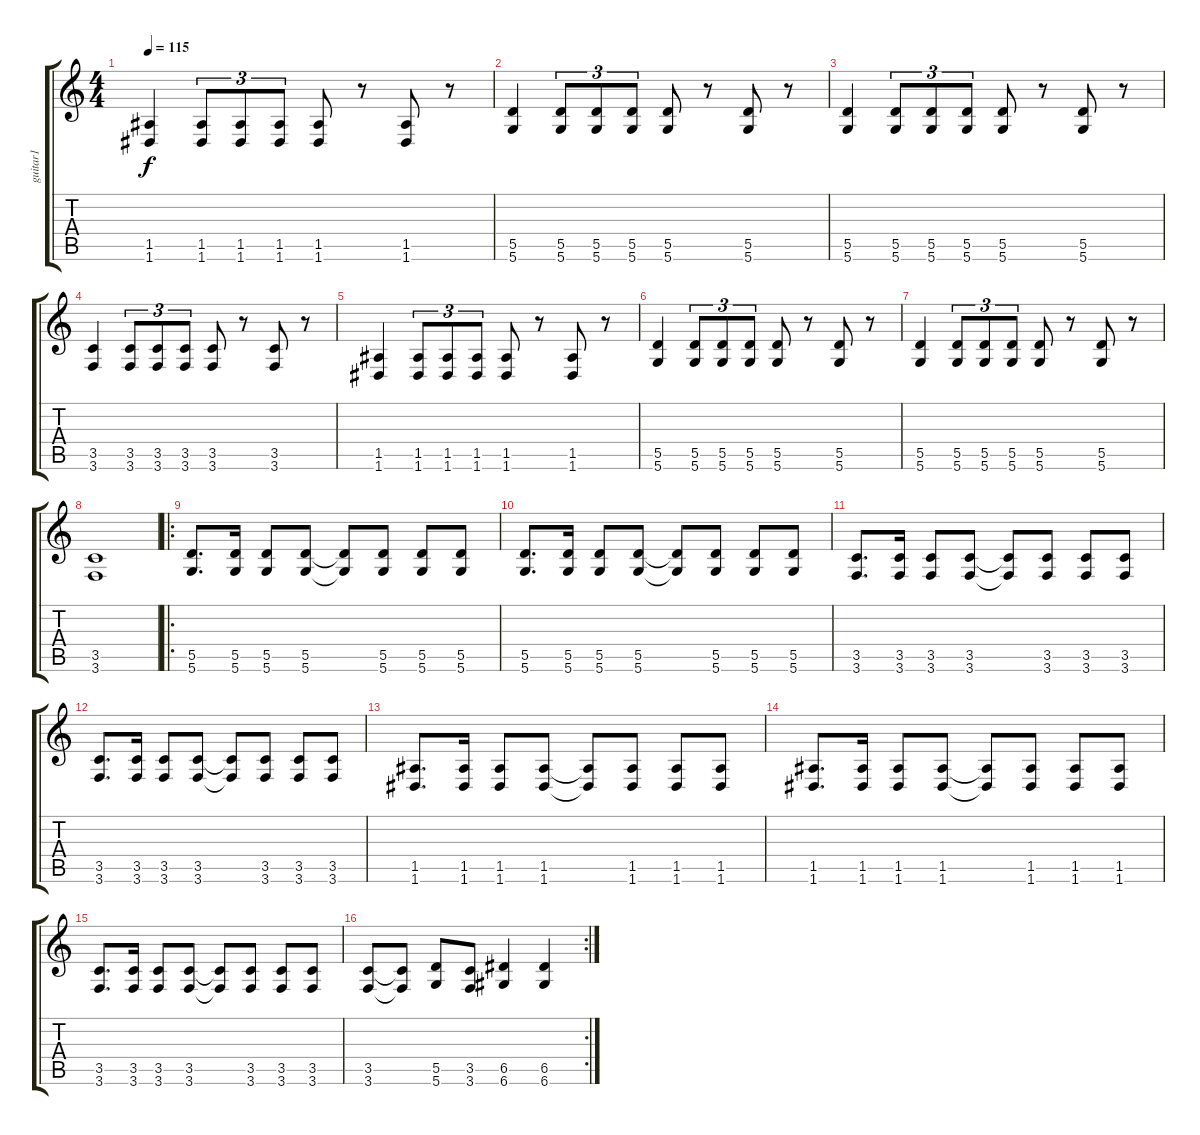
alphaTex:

\track ("guitar1" "guitar1") {instrument overdrivenguitar}
\staff {score tabs}
\tuning (E4 B3 G3 D3 A2 D2) {hide}
\ts (4 4)
\tempo 115
\clef g2
\ks c
(1.5 1.6).4{dy f} (1.5 1.6).8{tu (3 2)} (1.5 1.6).8{tu (3 2)} (1.5 1.6).8{tu (3 2)} (1.5 1.6).8 r.8 (1.5 1.6).8 r.8 |
(5.5 5.6).4 (5.5 5.6).8{tu (3 2)} (5.5 5.6).8{tu (3 2)} (5.5 5.6).8{tu (3 2)} (5.5 5.6).8 r.8 (5.5 5.6).8 r.8 |
(5.5 5.6).4 (5.5 5.6).8{tu (3 2)} (5.5 5.6).8{tu (3 2)} (5.5 5.6).8{tu (3 2)} (5.5 5.6).8 r.8 (5.5 5.6).8 r.8 |
(3.5 3.6).4 (3.5 3.6).8{tu (3 2)} (3.5 3.6).8{tu (3 2)} (3.5 3.6).8{tu (3 2)} (3.5 3.6).8 r.8 (3.5 3.6).8 r.8 |
(1.5 1.6).4 (1.5 1.6).8{tu (3 2)} (1.5 1.6).8{tu (3 2)} (1.5 1.6).8{tu (3 2)} (1.5 1.6).8 r.8 (1.5 1.6).8 r.8 |
(5.5 5.6).4 (5.5 5.6).8{tu (3 2)} (5.5 5.6).8{tu (3 2)} (5.5 5.6).8{tu (3 2)} (5.5 5.6).8 r.8 (5.5 5.6).8 r.8 |
(5.5 5.6).4 (5.5 5.6).8{tu (3 2)} (5.5 5.6).8{tu (3 2)} (5.5 5.6).8{tu (3 2)} (5.5 5.6).8 r.8 (5.5 5.6).8 r.8 |
(3.5 3.6).1 |
\ro
(5.5 5.6).8{d} (5.5 5.6).16 (5.5 5.6).8 (5.5 5.6).8 (5.5{t} 5.6{t}).8 (5.5 5.6).8 (5.5 5.6).8 (5.5 5.6).8 |
(5.5 5.6).8{d} (5.5 5.6).16 (5.5 5.6).8 (5.5 5.6).8 (5.5{t} 5.6{t}).8 (5.5 5.6).8 (5.5 5.6).8 (5.5 5.6).8 |
(3.5 3.6).8{d} (3.5 3.6).16 (3.5 3.6).8 (3.5 3.6).8 (3.5{t} 3.6{t}).8 (3.5 3.6).8 (3.5 3.6).8 (3.5 3.6).8 |
(3.5 3.6).8{d} (3.5 3.6).16 (3.5 3.6).8 (3.5 3.6).8 (3.5{t} 3.6{t}).8 (3.5 3.6).8 (3.5 3.6).8 (3.5 3.6).8 |
(1.5 1.6).8{d} (1.5 1.6).16 (1.5 1.6).8 (1.5 1.6).8 (1.5{t} 1.6{t}).8 (1.5 1.6).8 (1.5 1.6).8 (1.5 1.6).8 |
(1.5 1.6).8{d} (1.5 1.6).16 (1.5 1.6).8 (1.5 1.6).8 (1.5{t} 1.6{t}).8 (1.5 1.6).8 (1.5 1.6).8 (1.5 1.6).8 |
(3.5 3.6).8{d} (3.5 3.6).16 (3.5 3.6).8 (3.5 3.6).8 (3.5{t} 3.6{t}).8 (3.5 3.6).8 (3.5 3.6).8 (3.5 3.6).8 |
\rc 2
(3.5 3.6).8 (3.5{t} 3.6{t}).8 (5.5 5.6).8 (3.5 3.6).8 (6.5 6.6).4 (6.5 6.6).4
